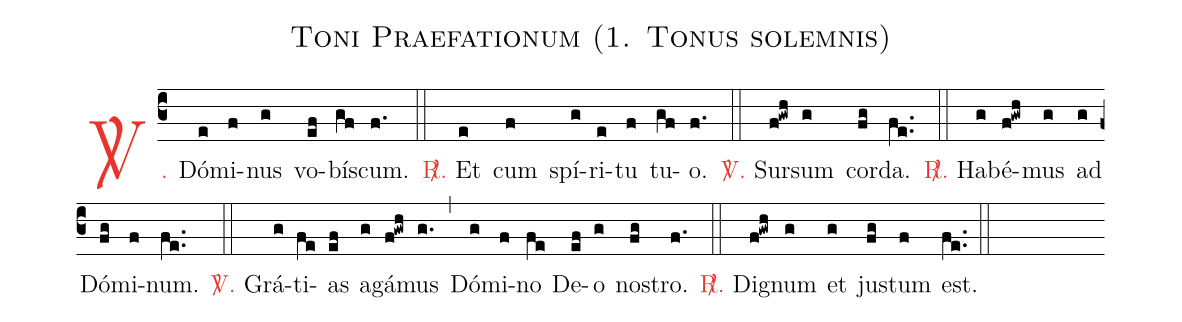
name:Toni Praefationum (1. Tonus solemnis);
%%
(c3) <c><sp>V/</sp>.</c> Dó(e)mi(f)nus(g) vo(ef)bí(gf)scum.(f.) (::)
<c><sp>R/</sp>.</c> Et(e) cum(f) spí(g)ri(e)tu(f) tu(gf)o.(f.) (::)
<c><sp>V/</sp>.</c> Sur(f!gwh)sum(g) cor(fg)da.(fe..) (::)
<c><sp>R/</sp>.</c> Ha(g)bé(f!gwh)mus(g) ad(g) Dó(fg)mi(f)num.(fe..) (::)
<c><sp>V/</sp>.</c> Grá(g)ti(fe)as(ef) a(g)gá(f!gwh)mus(g.) (,)
Dó(g)mi(f)no(fe) De(ef)o(g) no(fg)stro.(f.) (::)
<c><sp>R/</sp>.</c> Di(f!gwh)gnum(g) et(g) ju(fg)stum(f) est.(fe..) (::)
